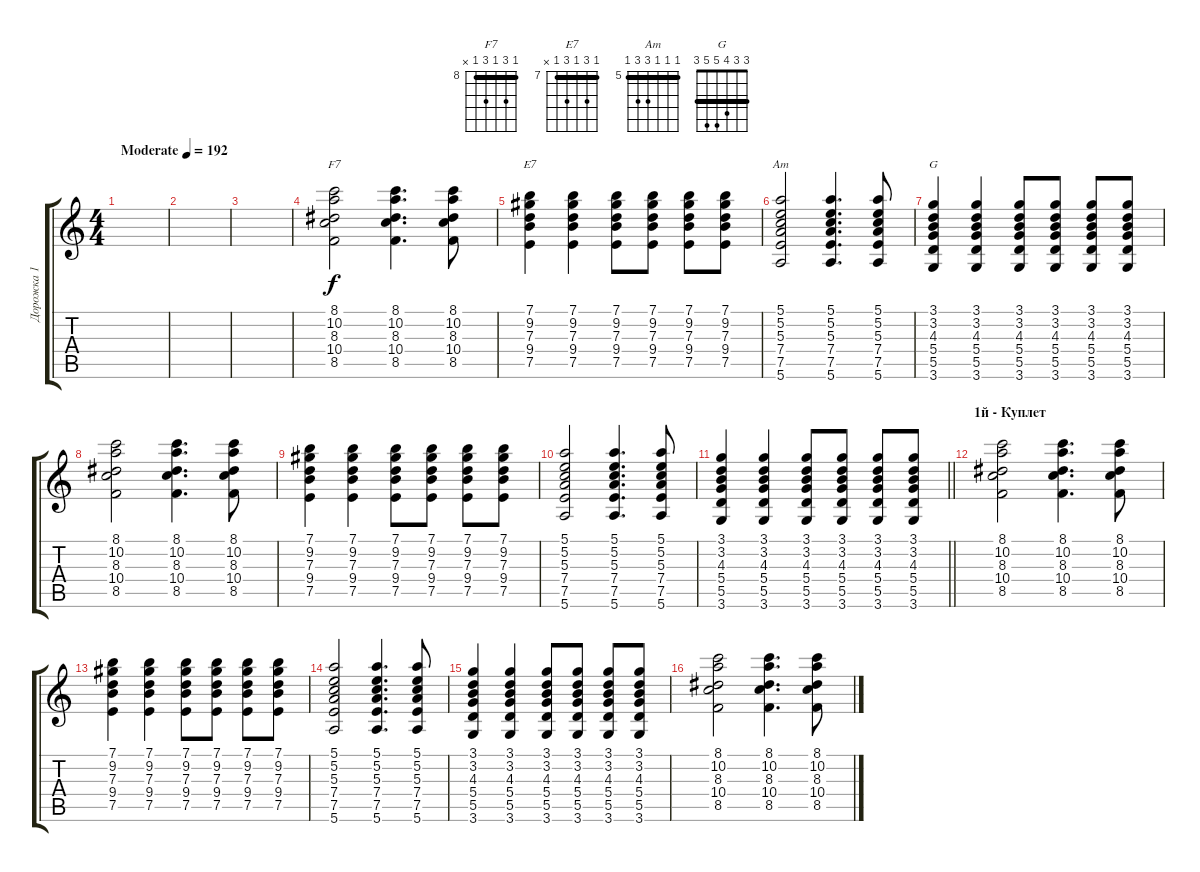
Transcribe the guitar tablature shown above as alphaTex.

\track ("Дорожка 1" "Дорожка 1") {instrument acousticguitarsteel}
\staff {score tabs}
\tuning (E4 B3 G3 D3 A2 E2) {hide}
\chord ("F7" 8 10 8 10 8 x) {firstfret 8 barre 8}
\chord ("E7" 7 9 7 9 7 x) {firstfret 7 barre 7}
\chord ("Am" 5 5 5 7 7 5) {firstfret 5 barre 5}
\chord ("G" 3 3 4 5 5 3) {barre 3}
\ts (4 4)
\tempo (192 "Moderate")
\clef g2
\ks c
|
|
|
(8.1 10.2 8.3 10.4 8.5).2{ch "F7"} (8.1 10.2 8.3 10.4 8.5).4{d} (8.1 10.2 8.3 10.4 8.5).8 |
(7.1 9.2 7.3 9.4 7.5).4{ch "E7"} (7.1 9.2 7.3 9.4 7.5).4 (7.1 9.2 7.3 9.4 7.5).8 (7.1 9.2 7.3 9.4 7.5).8 (7.1 9.2 7.3 9.4 7.5).8 (7.1 9.2 7.3 9.4 7.5).8 |
(5.1 5.2 5.3 7.4 7.5 5.6).2{ch "Am"} (5.1 5.2 5.3 7.4 7.5 5.6).4{d} (5.1 5.2 5.3 7.4 7.5 5.6).8 |
(3.1 3.2 4.3 5.4 5.5 3.6).4{ch "G"} (3.1 3.2 4.3 5.4 5.5 3.6).4 (3.1 3.2 4.3 5.4 5.5 3.6).8 (3.1 3.2 4.3 5.4 5.5 3.6).8 (3.1 3.2 4.3 5.4 5.5 3.6).8 (3.1 3.2 4.3 5.4 5.5 3.6).8 |
(8.1 10.2 8.3 10.4 8.5).2 (8.1 10.2 8.3 10.4 8.5).4{d} (8.1 10.2 8.3 10.4 8.5).8 |
(7.1 9.2 7.3 9.4 7.5).4 (7.1 9.2 7.3 9.4 7.5).4 (7.1 9.2 7.3 9.4 7.5).8 (7.1 9.2 7.3 9.4 7.5).8 (7.1 9.2 7.3 9.4 7.5).8 (7.1 9.2 7.3 9.4 7.5).8 |
(5.1 5.2 5.3 7.4 7.5 5.6).2 (5.1 5.2 5.3 7.4 7.5 5.6).4{d} (5.1 5.2 5.3 7.4 7.5 5.6).8 |
\barLineRight lightlight
(3.1 3.2 4.3 5.4 5.5 3.6).4 (3.1 3.2 4.3 5.4 5.5 3.6).4 (3.1 3.2 4.3 5.4 5.5 3.6).8 (3.1 3.2 4.3 5.4 5.5 3.6).8 (3.1 3.2 4.3 5.4 5.5 3.6).8 (3.1 3.2 4.3 5.4 5.5 3.6).8 |
\section ("" "1й - Куплет")
(8.1 10.2 8.3 10.4 8.5).2 (8.1 10.2 8.3 10.4 8.5).4{d} (8.1 10.2 8.3 10.4 8.5).8 |
(7.1 9.2 7.3 9.4 7.5).4 (7.1 9.2 7.3 9.4 7.5).4 (7.1 9.2 7.3 9.4 7.5).8 (7.1 9.2 7.3 9.4 7.5).8 (7.1 9.2 7.3 9.4 7.5).8 (7.1 9.2 7.3 9.4 7.5).8 |
(5.1 5.2 5.3 7.4 7.5 5.6).2 (5.1 5.2 5.3 7.4 7.5 5.6).4{d} (5.1 5.2 5.3 7.4 7.5 5.6).8 |
(3.1 3.2 4.3 5.4 5.5 3.6).4 (3.1 3.2 4.3 5.4 5.5 3.6).4 (3.1 3.2 4.3 5.4 5.5 3.6).8 (3.1 3.2 4.3 5.4 5.5 3.6).8 (3.1 3.2 4.3 5.4 5.5 3.6).8 (3.1 3.2 4.3 5.4 5.5 3.6).8 |
(8.1 10.2 8.3 10.4 8.5).2 (8.1 10.2 8.3 10.4 8.5).4{d} (8.1 10.2 8.3 10.4 8.5).8
